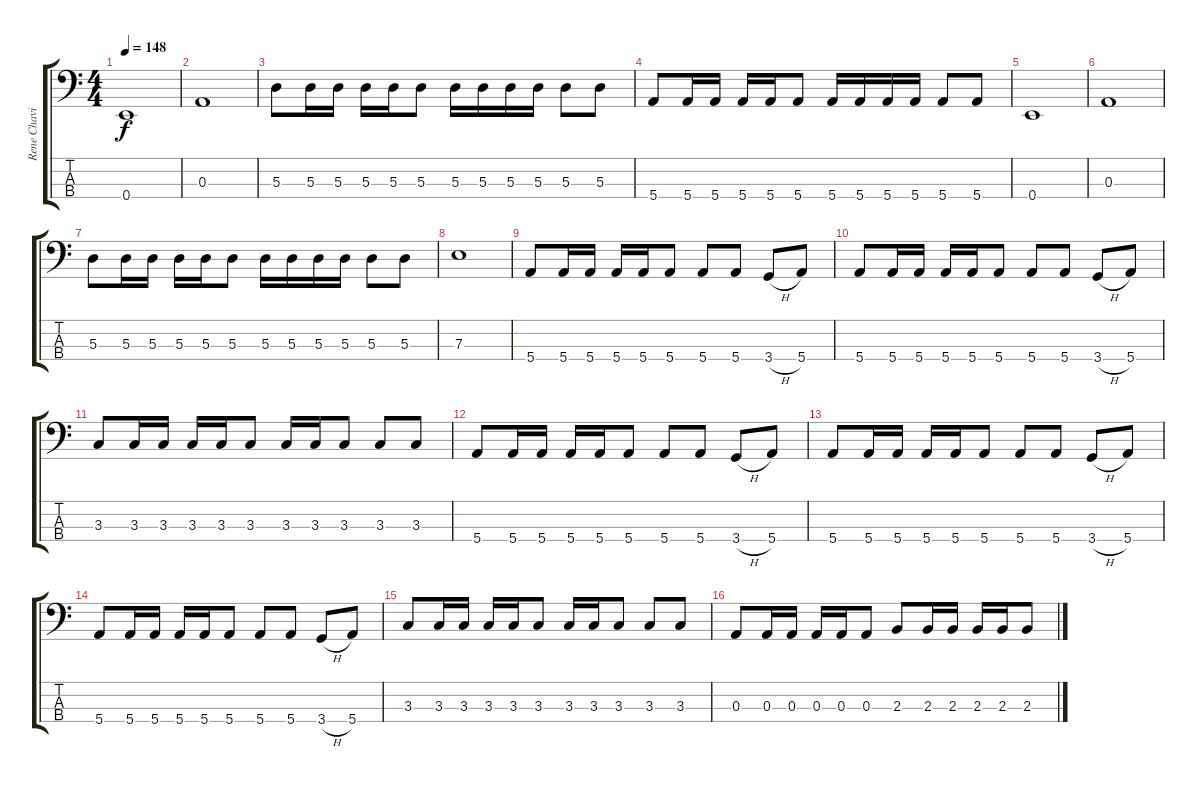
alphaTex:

\track ("Rene Chavin" "Rene Chavi") {instrument electricbassfinger}
\staff {score tabs}
\tuning (G2 D2 A1 E1) {hide}
\ts (4 4)
\tempo 148
\clef f4
\ks c
0.4.1{dy f} |
0.3.1 |
5.3.8 5.3.16 5.3.16 5.3.16 5.3.16 5.3.8 5.3.16 5.3.16 5.3.16 5.3.16 5.3.8 5.3.8 |
5.4.8 5.4.16 5.4.16 5.4.16 5.4.16 5.4.8 5.4.16 5.4.16 5.4.16 5.4.16 5.4.8 5.4.8 |
0.4.1 |
0.3.1 |
5.3.8 5.3.16 5.3.16 5.3.16 5.3.16 5.3.8 5.3.16 5.3.16 5.3.16 5.3.16 5.3.8 5.3.8 |
7.3.1 |
5.4.8 5.4.16 5.4.16 5.4.16 5.4.16 5.4.8 5.4.8 5.4.8 3.4{h}.8 5.4.8 |
5.4.8 5.4.16 5.4.16 5.4.16 5.4.16 5.4.8 5.4.8 5.4.8 3.4{h}.8 5.4.8 |
3.3.8 3.3.16 3.3.16 3.3.16 3.3.16 3.3.8 3.3.16 3.3.16 3.3.8 3.3.8 3.3.8 |
5.4.8 5.4.16 5.4.16 5.4.16 5.4.16 5.4.8 5.4.8 5.4.8 3.4{h}.8 5.4.8 |
5.4.8 5.4.16 5.4.16 5.4.16 5.4.16 5.4.8 5.4.8 5.4.8 3.4{h}.8 5.4.8 |
5.4.8 5.4.16 5.4.16 5.4.16 5.4.16 5.4.8 5.4.8 5.4.8 3.4{h}.8 5.4.8 |
3.3.8 3.3.16 3.3.16 3.3.16 3.3.16 3.3.8 3.3.16 3.3.16 3.3.8 3.3.8 3.3.8 |
0.3.8 0.3.16 0.3.16 0.3.16 0.3.16 0.3.8 2.3.8 2.3.16 2.3.16 2.3.16 2.3.16 2.3.8
